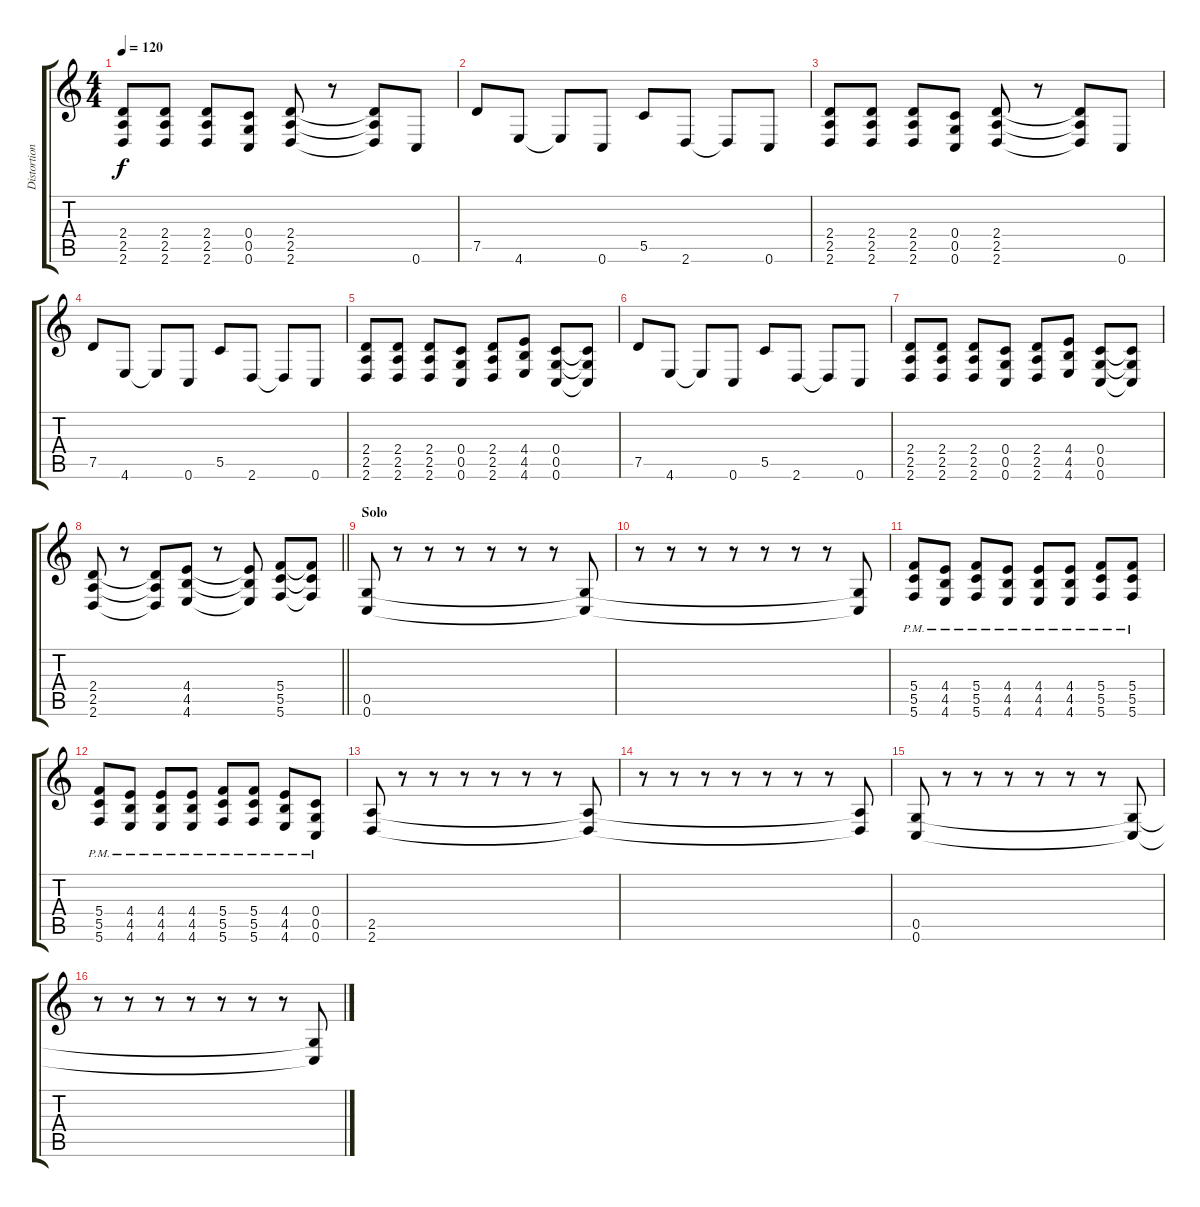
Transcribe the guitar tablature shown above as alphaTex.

\track ("Distortion" "Distortion") {instrument distortionguitar}
\staff {score tabs}
\tuning (D4 A3 F3 C3 G2 C2) {hide}
\ts (4 4)
\tempo 120
\clef g2
\ks c
(2.4 2.5 2.6).8{dy f} (2.4 2.5 2.6).8 (2.4 2.5 2.6).8 (0.4 0.5 0.6).8 (2.4 2.5 2.6).8 r.8 (2.4{t} 2.5{t} 2.6{t}).8 0.6.8 |
7.5.8 4.6.8 4.6{t}.8 0.6.8 5.5.8 2.6.8 2.6{t}.8 0.6.8 |
(2.4 2.5 2.6).8 (2.4 2.5 2.6).8 (2.4 2.5 2.6).8 (0.4 0.5 0.6).8 (2.4 2.5 2.6).8 r.8 (2.4{t} 2.5{t} 2.6{t}).8 0.6.8 |
7.5.8 4.6.8 4.6{t}.8 0.6.8 5.5.8 2.6.8 2.6{t}.8 0.6.8 |
(2.4 2.5 2.6).8 (2.4 2.5 2.6).8 (2.4 2.5 2.6).8 (0.4 0.5 0.6).8 (2.4 2.5 2.6).8 (4.4 4.5 4.6).8 (0.4 0.5 0.6).8 (0.4{t} 0.5{t} 0.6{t}).8 |
7.5.8 4.6.8 4.6{t}.8 0.6.8 5.5.8 2.6.8 2.6{t}.8 0.6.8 |
(2.4 2.5 2.6).8 (2.4 2.5 2.6).8 (2.4 2.5 2.6).8 (0.4 0.5 0.6).8 (2.4 2.5 2.6).8 (4.4 4.5 4.6).8 (0.4 0.5 0.6).8 (0.4{t} 0.5{t} 0.6{t}).8 |
\barLineRight lightlight
(2.4 2.5 2.6).8 r.8 (2.4{t} 2.5{t} 2.6{t}).8 (4.4 4.5 4.6).8 r.8 (4.4{t} 4.5{t} 4.6{t}).8 (5.4 5.5 5.6).8 (5.4{t} 5.5{t} 5.6{t}).8 |
\section ("" "Solo")
(0.5 0.6).8{volume 11} r.8 r.8 r.8 r.8 r.8 r.8 (0.5{t} 0.6{t}).8 |
r.8 r.8 r.8 r.8 r.8 r.8 r.8 (0.5{t} 0.6{t}).8 |
(5.4{pm} 5.5{pm} 5.6{pm}).8 (4.4{pm} 4.5{pm} 4.6{pm}).8 (5.4{pm} 5.5{pm} 5.6{pm}).8 (4.4{pm} 4.5{pm} 4.6{pm}).8 (4.4{pm} 4.5{pm} 4.6{pm}).8 (4.4{pm} 4.5{pm} 4.6{pm}).8 (5.4{pm} 5.5{pm} 5.6{pm}).8 (5.4{pm} 5.5{pm} 5.6{pm}).8 |
(5.4{pm} 5.5{pm} 5.6{pm}).8 (4.4{pm} 4.5{pm} 4.6{pm}).8 (4.4{pm} 4.5{pm} 4.6{pm}).8 (4.4{pm} 4.5{pm} 4.6{pm}).8 (5.4{pm} 5.5{pm} 5.6{pm}).8 (5.4{pm} 5.5{pm} 5.6{pm}).8 (4.4{pm} 4.5{pm} 4.6{pm}).8 (0.4{pm} 0.5{pm} 0.6{pm}).8 |
(2.5 2.6).8 r.8 r.8 r.8 r.8 r.8 r.8 (2.5{t} 2.6{t}).8 |
r.8 r.8 r.8 r.8 r.8 r.8 r.8 (2.5{t} 2.6{t}).8 |
(0.5 0.6).8 r.8 r.8 r.8 r.8 r.8 r.8 (0.5{t} 0.6{t}).8 |
r.8 r.8 r.8 r.8 r.8 r.8 r.8 (0.5{t} 0.6{t}).8
